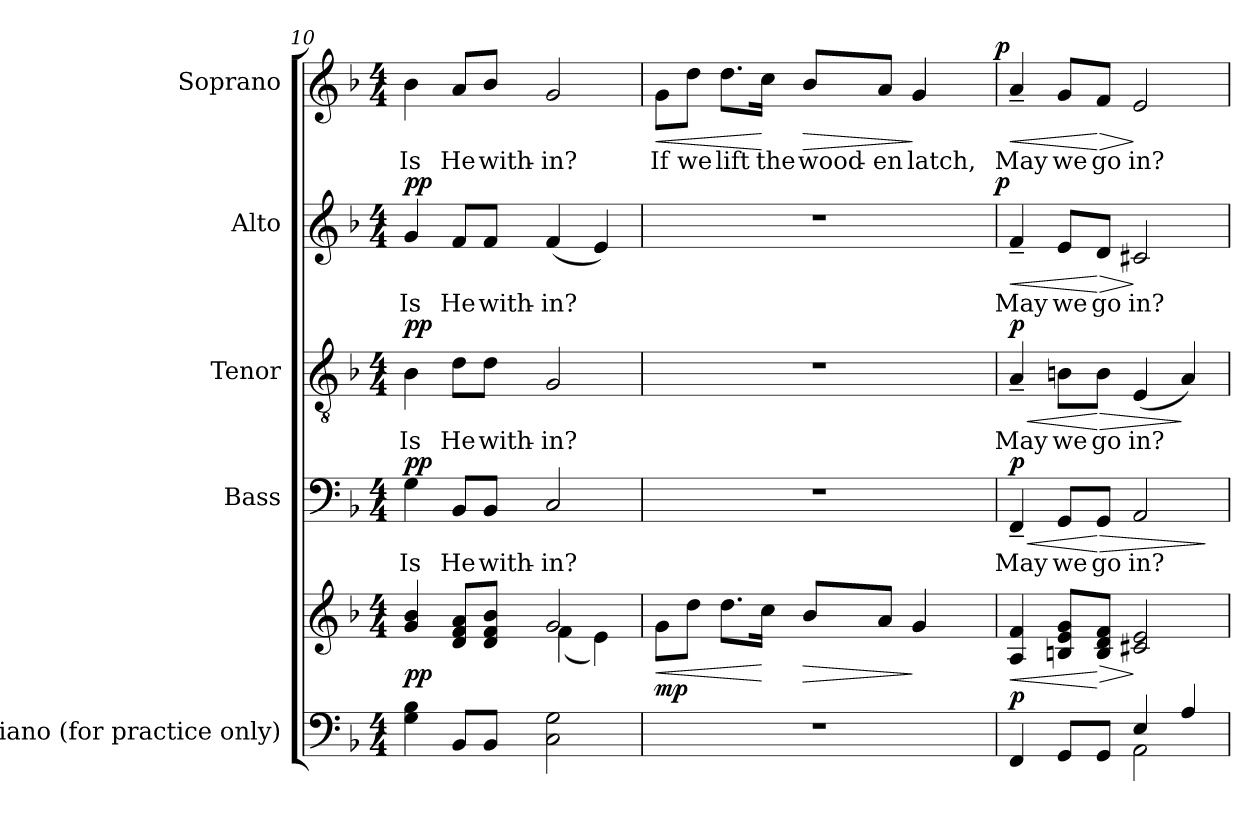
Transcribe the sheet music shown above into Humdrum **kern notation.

**kern	**kern	**dynam	**kern	**text	**dynam	**kern	**text	**dynam	**kern	**text	**dynam	**kern	**text	**dynam
*part5	*part5	*part5	*part4	*part4	*part4	*part3	*part3	*part3	*part2	*part2	*part2	*part1	*part1	*part1
*staff6	*staff5	*staff5/6	*staff4	*staff4	*staff4	*staff3	*staff3	*staff3	*staff2	*staff2	*staff2	*staff1	*staff1	*staff1
*I"Piano (for  practice  only)	*	*	*I"Bass	*	*	*I"Tenor	*	*	*I"Alto	*	*	*I"Soprano	*	*
*I'Pno.	*	*	*I'B.	*	*	*I'T.	*	*	*I'A.	*	*	*I'S.	*	*
*clefF4	*clefG2	*	*clefF4	*	*	*clefGv2	*	*	*clefG2	*	*	*clefG2	*	*
*	*	*	*	*	*	*ITrd7c12	*	*	*	*	*	*	*	*
*k[b-]	*k[b-]	*	*k[b-]	*	*	*k[b-]	*	*	*k[b-]	*	*	*k[b-]	*	*
*F:	*F:	*	*F:	*	*	*F:	*	*	*F:	*	*	*F:	*	*
*M4/4	*M4/4	*	*M4/4	*	*	*M4/4	*	*	*M4/4	*	*	*M4/4	*	*
=10	=10	=10	=10	=10	=10	=10	=10	=10	=10	=10	=10	=10	=10	=10
*	*^	*	*	*	*	*	*	*	*	*	*	*	*	*
!	!	!	!	!	!LO:LY:b:color=#000000	!	!	!	!	!	!	!	!	!	!
!	!	!	!	!	!	!	!	!LO:LY:b:color=#000000	!	!	!	!	!	!	!
!	!	!	!	!	!	!	!	!	!	!	!LO:LY:b:color=#000000	!	!	!	!
!	!	!	!	!	!	!	!	!	!	!	!	!	!	!LO:LY:b:color=#000000	!
4Gi\ 4B-i	4gi/ 4b-i	2ryy	pp	4Gi\	Is	pp	4BB-i\	Is	pp	4gi/	Is	pp	4b-i\	Is	.
!	!	!	!	!	!LO:LY:b:color=#000000	!	!	!	!	!	!	!	!	!	!
!	!	!	!	!	!	!	!	!LO:LY:b:color=#000000	!	!	!	!	!	!	!
!	!	!	!	!	!	!	!	!	!	!	!LO:LY:b:color=#000000	!	!	!	!
!	!	!	!	!	!	!	!	!	!	!	!	!	!	!LO:LY:b:color=#000000	!
8BB-i/L	8di/ 8fi 8aiL	.	.	8BB-i/L	He	.	8Di\L	He	.	8fi/L	He	.	8ai/L	He	.
!	!	!	!	!	!LO:LY:b:color=#000000	!	!	!	!	!	!	!	!	!	!
!	!	!	!	!	!	!	!	!LO:LY:b:color=#000000	!	!	!	!	!	!	!
!	!	!	!	!	!	!	!	!	!	!	!LO:LY:b:color=#000000	!	!	!	!
!	!	!	!	!	!	!	!	!	!	!	!	!	!	!LO:LY:b:color=#000000	!
8BB-i/J	8di/ 8fi 8b-iJ	.	.	8BB-i/J	with-	.	8Di\J	with-	.	8fi/J	with-	.	8b-i/J	with-	.
!	!	!	!	!	!LO:LY:b:color=#000000	!	!	!	!	!	!	!	!	!	!
!	!	!	!	!	!	!	!	!LO:LY:b:color=#000000	!	!	!	!	!	!	!
!	!	!	!	!	!	!	!	!	!	!	!LO:LY:b:color=#000000	!	!	!	!
!	!	!	!	!	!	!	!	!	!	!	!	!	!	!LO:LY:b:color=#000000	!
2Ci\ 2Gi	2gi/	(4fi\	.	2Ci/	-in?	.	2GGi/	-in?	.	(4fi/	-in?	.	2gi/	-in?	.
.	.	4ei\)	.	.	.	.	.	.	.	4ei/)	.	.	.	.	.
!!LO:PB:g=z
=11	=11	=11	=11	=11	=11	=11	=11	=11	=11	=11	=11	=11	=11	=11	=11
!	!	!	!LO:HP:b	!	!	!	!	!	!	!	!	!	!	!	!
*	*v	*v	*	*	*	*	*	*	*	*	*	*	*	*	*
*	*^	*	*	*	*	*	*	*	*	*	*	*	*	*
!	!	!	!	!	!	!	!	!	!	!	!	!	!	!LO:LY:b:color=#000000	!LO:HP:b
*	*v	*v	*	*	*	*	*	*	*	*^	*	*	*^	*	*
1r	8gi\L	< mp	1r	.	.	1r	.	.	1r	2ryy	.	.	8gi\L	2ryy	If	<
!	!	!	!	!	!	!	!	!	!	!	!	!	!	!	!LO:LY:b:color=#000000	!
.	8ddi\J	.	.	.	.	.	.	.	.	.	.	.	8ddi\J	.	we	.
!	!	!	!	!	!	!	!	!	!	!	!	!	!	!	!LO:LY:b:color=#000000	!
.	8.ddi\L	.	.	.	.	.	.	.	.	.	.	.	8.ddi\L	.	lift	.
!	!	!	!	!	!	!	!	!	!	!	!	!	!	!	!LO:LY:b:color=#000000	!
.	16cci\Jk	[	.	.	.	.	.	.	.	.	.	.	16cci\Jk	.	the	[
!	!	!LO:HP:b	!	!	!	!	!	!	!	!	!	!	!	!	!	!
!	!	!	!	!	!	!	!	!	!	!	!	!	!	!	!LO:LY:b:color=#000000	!LO:HP:b
.	8b-i/L	>	.	.	.	.	.	.	.	4ryy	.	.	8b-i/L	4ryy	wood-	>
!	!	!	!	!	!	!	!	!	!	!	!	!	!	!	!LO:LY:b:color=#000000	!
.	8ai/J	.	.	.	.	.	.	.	.	.	.	.	8ai/J	.	-en	.
!	!	!	!	!	!	!	!	!	!	!	!	!	!	!	!LO:LY:b:color=#000000	!
.	4gi/	]	.	.	.	.	.	.	.	8ryy	.	.	4gi/	8ryy	latch,	]
.	.	.	.	.	.	.	.	.	.	16ryy	.	.	.	16ryy	.	.
.	.	.	.	.	.	.	.	.	.	32ryy	.	.	.	32ryy	.	.
.	.	.	.	.	.	.	.	.	.	64ryy	.	.	.	64ryy	.	.
.	.	.	.	.	.	.	.	.	.	128...ryy	.	.	.	128...ryy	.	.
.	.	.	.	.	.	.	.	.	.	1024ryy	.	p	.	1024ryy	.	p
=12	=12	=12	=12	=12	=12	=12	=12	=12	=12	=12	=12	=12	=12	=12	=12	=12
*^	*	*	*	*	*	*	*	*	*	*	*	*	*	*	*	*
!	!	!	!LO:HP:b	!	!	!	!	!	!	!	!	!	!	!	!	!	!
*	*	*	*	*	*	*	*	*	*	*v	*v	*	*	*	*	*	*
*	*	*	*	*	*	*	*	*	*	*	*	*	*v	*v	*	*
*	*	*	*	*	*	*	*	*	*	*^	*	*	*^	*	*
!	!	!	!	!	!LO:LY:b:color=#000000	!LO:HP:b	!	!	!	!	!	!	!	!	!	!	!
*	*	*	*	*	*	*	*	*	*	*v	*v	*	*	*	*	*	*
*	*	*	*	*	*	*	*	*	*	*	*	*	*v	*v	*	*
*	*	*	*	*	*	*	*	*	*	*^	*	*	*^	*	*
!	!	!	!	!	!	!	!	!LO:LY:b:color=#000000	!LO:HP:b	!	!	!	!	!	!	!	!
*	*	*	*	*	*	*	*	*	*	*v	*v	*	*	*	*	*	*
*	*	*	*	*	*	*	*	*	*	*	*	*	*v	*v	*	*
*	*	*	*	*	*	*	*	*	*	*^	*	*	*^	*	*
!	!	!	!	!	!	!	!	!	!	!	!	!LO:LY:b:color=#000000	!LO:HP:b	!	!	!	!
*	*	*	*	*	*	*	*	*	*	*v	*v	*	*	*	*	*	*
*	*	*	*	*	*	*	*	*	*	*	*	*	*v	*v	*	*
*	*	*	*	*	*	*	*	*	*	*^	*	*	*^	*	*
!	!	!	!	!	!	!	!	!	!	!	!	!	!	!	!	!LO:LY:b:color=#000000	!LO:HP:b
*	*	*	*	*	*	*	*	*	*	*v	*v	*	*	*	*	*	*
*	*	*	*	*	*	*	*	*	*	*	*	*	*v	*v	*	*
4FFi/	2ryy	4Ai/ 4fi	< p	4FF~i/	May	< p	4AA~i/	May	< p	4f~i/	May	<	4a~i/	May	<
!	!	!	!	!	!LO:LY:b:color=#000000	!	!	!	!	!	!	!	!	!	!
!	!	!	!	!	!	!	!	!LO:LY:b:color=#000000	!	!	!	!	!	!	!
!	!	!	!	!	!	!	!	!	!	!	!LO:LY:b:color=#000000	!	!	!	!
!	!	!	!	!	!	!	!	!	!	!	!	!	!	!LO:LY:b:color=#000000	!
8GGi/L	.	8Bni/ 8ei 8giL	.	8GGi/L	we	.	8BBni\L	we	.	8ei/L	we	.	8gi/L	we	.
!	!	!	!LO:HP:n=1:b	!	!	!	!	!	!	!	!	!	!	!	!
!	!	!	!	!	!LO:LY:b:color=#000000	!LO:HP:n=1:b	!	!	!	!	!	!	!	!	!
!	!	!	!	!	!	!	!	!LO:LY:b:color=#000000	!LO:HP:n=1:b	!	!	!	!	!	!
!	!	!	!	!	!	!	!	!	!	!	!LO:LY:b:color=#000000	!LO:HP:n=1:b	!	!	!
!	!	!	!	!	!	!	!	!	!	!	!	!	!	!LO:LY:b:color=#000000	!LO:HP:n=1:b
8GGi/J	.	8Bi/ 8di 8fiJ	[ >	8GGi/J	go	[ >	8BBi\J	go	[ >	8di/J	go	[ >	8fi/J	go	[ >
!	!	!	!	!	!LO:LY:b:color=#000000	!	!	!	!	!	!	!	!	!	!
!	!	!	!	!	!	!	!	!LO:LY:b:color=#000000	!	!	!	!	!	!	!
!	!	!	!	!	!	!	!	!	!	!	!LO:LY:b:color=#000000	!	!	!	!
!	!	!	!	!	!	!	!	!	!	!	!	!	!	!LO:LY:b:color=#000000	!
4Ei/	2AAi\	2c#Xi/ 2ei	]	2AAi/	in?	.	(4EEi/	in?	.	2c#Xi/	in?	]	2ei/	in?	]
4Ai/	.	.	.	.	.	.	4AAi/)	.	]	.	.	.	.	.	.
*v	*v	*	*	*	*	*	*	*	*	*	*	*	*	*	*
.	.	.	.	.	]	.	.	.	.	.	.	.	.	.
=	=	=	=	=	=	=	=	=	=	=	=	=	=	=
*-	*-	*-	*-	*-	*-	*-	*-	*-	*-	*-	*-	*-	*-	*-
